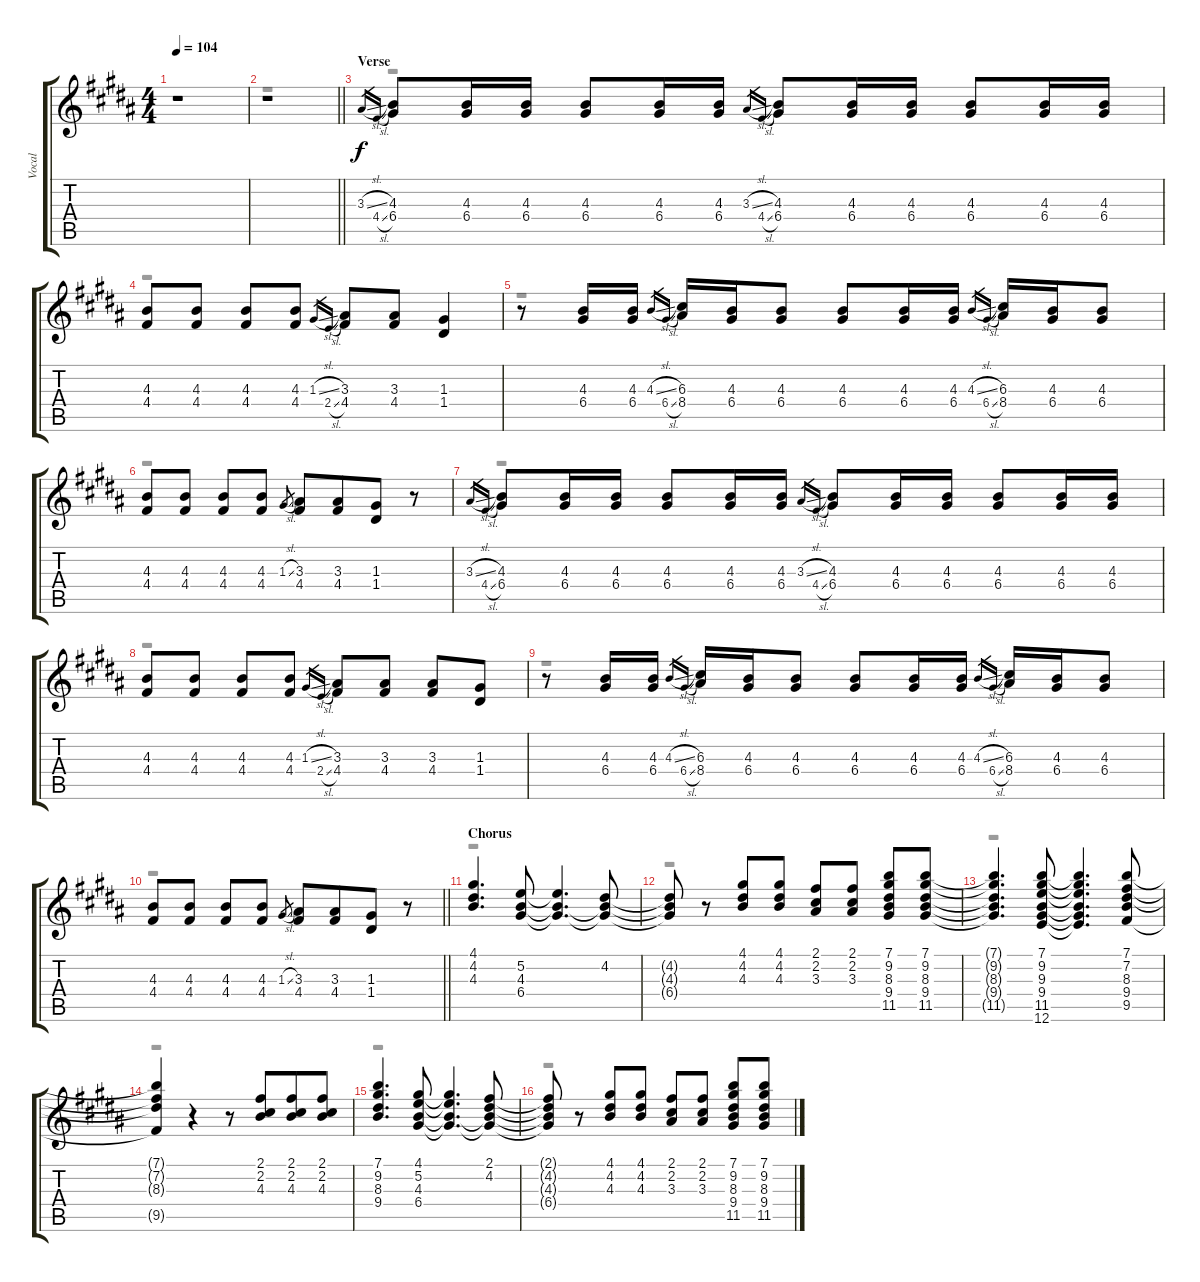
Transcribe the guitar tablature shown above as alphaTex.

\track ("Vocal" "Vocal") {instrument electricbassfinger}
\staff {score tabs}
\tuning (E4 B3 G3 D3 A2 E2) {hide}
\voice
\ts (4 4)
\tempo 104
\clef g2
\ks b
r.1{dy f} |
\barLineRight lightlight
r.1 |
\section ("" "Verse")
3.3{sl}.16{gr} 4.4{sl}.16{gr} (4.3 6.4).8{volume 6} (4.3 6.4).16 (4.3 6.4).16 (4.3 6.4).8 (4.3 6.4).16 (4.3 6.4).16 3.3{sl}.16{gr} 4.4{sl}.16{gr} (4.3 6.4).8 (4.3 6.4).16 (4.3 6.4).16 (4.3 6.4).8 (4.3 6.4).16 (4.3 6.4).16 |
(4.3 4.4).8 (4.3 4.4).8 (4.3 4.4).8 (4.3 4.4).8 1.3{sl}.16{gr} 2.4{sl}.16{gr} (3.3 4.4).8 (3.3 4.4).8{beam merge} (1.3 1.4).4 |
r.8 (4.3 6.4).16 (4.3 6.4).16 4.3{sl}.16{gr} 6.4{sl}.16{gr} (6.3 8.4).16 (4.3 6.4).16 (4.3 6.4).8 (4.3 6.4).8 (4.3 6.4).16 (4.3 6.4).16 4.3{sl}.16{gr} 6.4{sl}.16{gr} (6.3 8.4).16 (4.3 6.4).16 (4.3 6.4).8 |
(4.3 4.4).8 (4.3 4.4).8 (4.3 4.4).8 (4.3 4.4).8 1.3{sl}.8{gr} (3.3 4.4).8 (3.3 4.4).8{beam merge} (1.3 1.4).8 r.8 |
3.3{sl}.16{gr} 4.4{sl}.16{gr} (4.3 6.4).8 (4.3 6.4).16 (4.3 6.4).16 (4.3 6.4).8 (4.3 6.4).16 (4.3 6.4).16 3.3{sl}.16{gr} 4.4{sl}.16{gr} (4.3 6.4).8 (4.3 6.4).16 (4.3 6.4).16 (4.3 6.4).8 (4.3 6.4).16 (4.3 6.4).16 |
(4.3 4.4).8 (4.3 4.4).8 (4.3 4.4).8 (4.3 4.4).8 1.3{sl}.16{gr} 2.4{sl}.16{gr} (3.3 4.4).8 (3.3 4.4).8 (3.3 4.4).8{beam merge} (1.3 1.4).8 |
r.8 (4.3 6.4).16 (4.3 6.4).16 4.3{sl}.16{gr} 6.4{sl}.16{gr} (6.3 8.4).16 (4.3 6.4).16 (4.3 6.4).8 (4.3 6.4).8 (4.3 6.4).16 (4.3 6.4).16 4.3{sl}.16{gr} 6.4{sl}.16{gr} (6.3 8.4).16 (4.3 6.4).16 (4.3 6.4).8 |
\barLineRight lightlight
(4.3 4.4).8 (4.3 4.4).8 (4.3 4.4).8 (4.3 4.4).8 1.3{sl}.8{gr} (3.3 4.4).8 (3.3 4.4).8{beam merge} (1.3 1.4).8 r.8 |
\section ("" "Chorus")
(4.1 4.2 4.3).4{d} (5.2 4.3 6.4).8 (5.2{t} 4.3{t} 6.4{t}).4{d} (4.2 4.3{t} 6.4{t}).8 |
(4.2{t} 4.3{t} 6.4{t}).8 r.8 (4.1 4.2 4.3).8 (4.1 4.2 4.3).8 (2.1 2.2 3.3).8 (2.1 2.2 3.3).8 (7.1 9.2 8.3 9.4 11.5).8 (7.1 9.2 8.3 9.4 11.5).8 |
(7.1{t} 9.2{t} 8.3{t} 9.4{t} 11.5{t}).4{d} (7.1 9.2 9.3 9.4 11.5 12.6).8 (7.1{t} 9.2{t} 9.3{t} 9.4{t} 11.5{t} 12.6{t}).4{d} (7.1 7.2 8.3 9.4 9.5).8 |
(7.1{t} 7.2{t} 8.3{t} 9.5{t}).4 r.4 r.8 (2.1 2.2 4.3).8{beam merge} (2.1 2.2 4.3).8 (2.1 2.2 4.3).8 |
(7.1 9.2 8.3 9.4).4{d} (4.1 5.2 4.3 6.4).8 (4.1{t} 5.2{t} 4.3{t} 6.4{t}).4{d} (2.1 4.2 4.3{t} 6.4{t}).8 |
(2.1{t} 4.2{t} 4.3{t} 6.4{t}).8 r.8 (4.1 4.2 4.3).8 (4.1 4.2 4.3).8 (2.1 2.2 3.3).8 (2.1 2.2 3.3).8 (7.1 9.2 8.3 9.4 11.5).8 (7.1 9.2 8.3 9.4 11.5).8
\voice
\clef g2
\ottava regular
\simile none
\ks b
r.1{dy f} |
\barLineRight lightlight
r.1 |
r.1 |
r.1 |
r.1 |
r.1 |
r.1 |
r.1 |
r.1 |
\barLineRight lightlight
r.1 |
r.1 |
r.1 |
r.1 |
r.1 |
r.1 |
r.1
